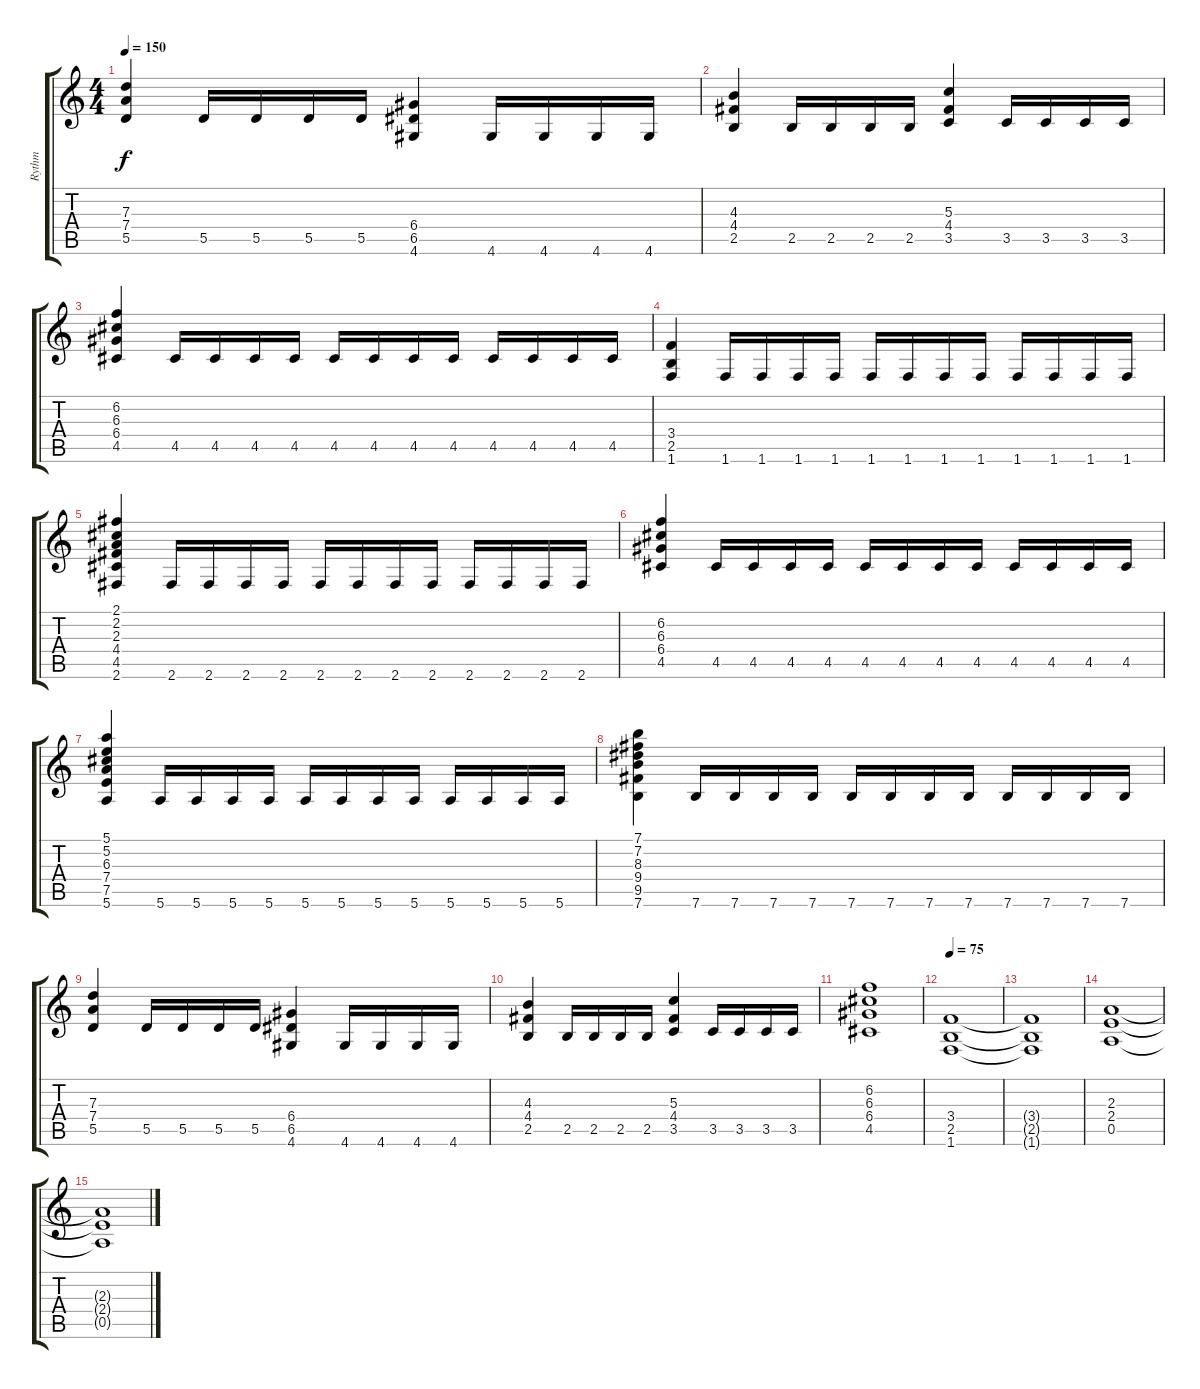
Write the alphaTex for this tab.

\track ("Rythm" "Rythm") {instrument distortionguitar}
\staff {score tabs}
\tuning (E4 B3 G3 D3 A2 E2) {hide}
\ts (4 4)
\tempo 150
\clef g2
\ks c
(7.3 7.4 5.5).4{dy f instrument distortionguitar} 5.5.16{instrument electricguitarmuted} 5.5.16 5.5.16 5.5.16 (6.4 6.5 4.6).4{instrument distortionguitar} 4.6.16{instrument electricguitarmuted} 4.6.16 4.6.16 4.6.16 |
(4.3 4.4 2.5).4{instrument distortionguitar} 2.5.16{instrument electricguitarmuted} 2.5.16 2.5.16 2.5.16 (5.3 4.4 3.5).4{instrument distortionguitar} 3.5.16{instrument electricguitarmuted} 3.5.16 3.5.16 3.5.16 |
(6.2 6.3 6.4 4.5).4{instrument distortionguitar} 4.5.16{instrument electricguitarmuted} 4.5.16 4.5.16 4.5.16 4.5.16 4.5.16 4.5.16 4.5.16 4.5.16 4.5.16 4.5.16 4.5.16 |
(3.4 2.5 1.6).4{instrument distortionguitar} 1.6.16{instrument electricguitarmuted} 1.6.16 1.6.16 1.6.16 1.6.16 1.6.16 1.6.16 1.6.16 1.6.16 1.6.16 1.6.16 1.6.16 |
(2.1 2.2 2.3 4.4 4.5 2.6).4{instrument distortionguitar} 2.6.16{instrument electricguitarmuted} 2.6.16 2.6.16 2.6.16 2.6.16 2.6.16 2.6.16 2.6.16 2.6.16 2.6.16 2.6.16 2.6.16 |
(6.2 6.3 6.4 4.5).4{instrument distortionguitar} 4.5.16{instrument electricguitarmuted} 4.5.16 4.5.16 4.5.16 4.5.16 4.5.16 4.5.16 4.5.16 4.5.16 4.5.16 4.5.16 4.5.16 |
(5.1 5.2 6.3 7.4 7.5 5.6).4{instrument distortionguitar} 5.6.16{instrument electricguitarmuted} 5.6.16 5.6.16 5.6.16 5.6.16 5.6.16 5.6.16 5.6.16 5.6.16 5.6.16 5.6.16 5.6.16 |
(7.1 7.2 8.3 9.4 9.5 7.6).4{instrument distortionguitar} 7.6.16{instrument electricguitarmuted} 7.6.16 7.6.16 7.6.16 7.6.16 7.6.16 7.6.16 7.6.16 7.6.16 7.6.16 7.6.16 7.6.16 |
(7.3 7.4 5.5).4{instrument distortionguitar} 5.5.16{instrument electricguitarmuted} 5.5.16 5.5.16 5.5.16 (6.4 6.5 4.6).4{instrument distortionguitar} 4.6.16{instrument electricguitarmuted} 4.6.16 4.6.16 4.6.16 |
(4.3 4.4 2.5).4{instrument distortionguitar} 2.5.16{instrument electricguitarmuted} 2.5.16 2.5.16 2.5.16 (5.3 4.4 3.5).4{instrument distortionguitar} 3.5.16{instrument electricguitarmuted} 3.5.16 3.5.16 3.5.16 |
(6.2 6.3 6.4 4.5).1{instrument distortionguitar} |
\tempo 75
(3.4 2.5 1.6).1 |
(3.4{t} 2.5{t} 1.6{t}).1 |
(2.3 2.4 0.5).1 |
(2.3{t} 2.4{t} 0.5{t}).1
